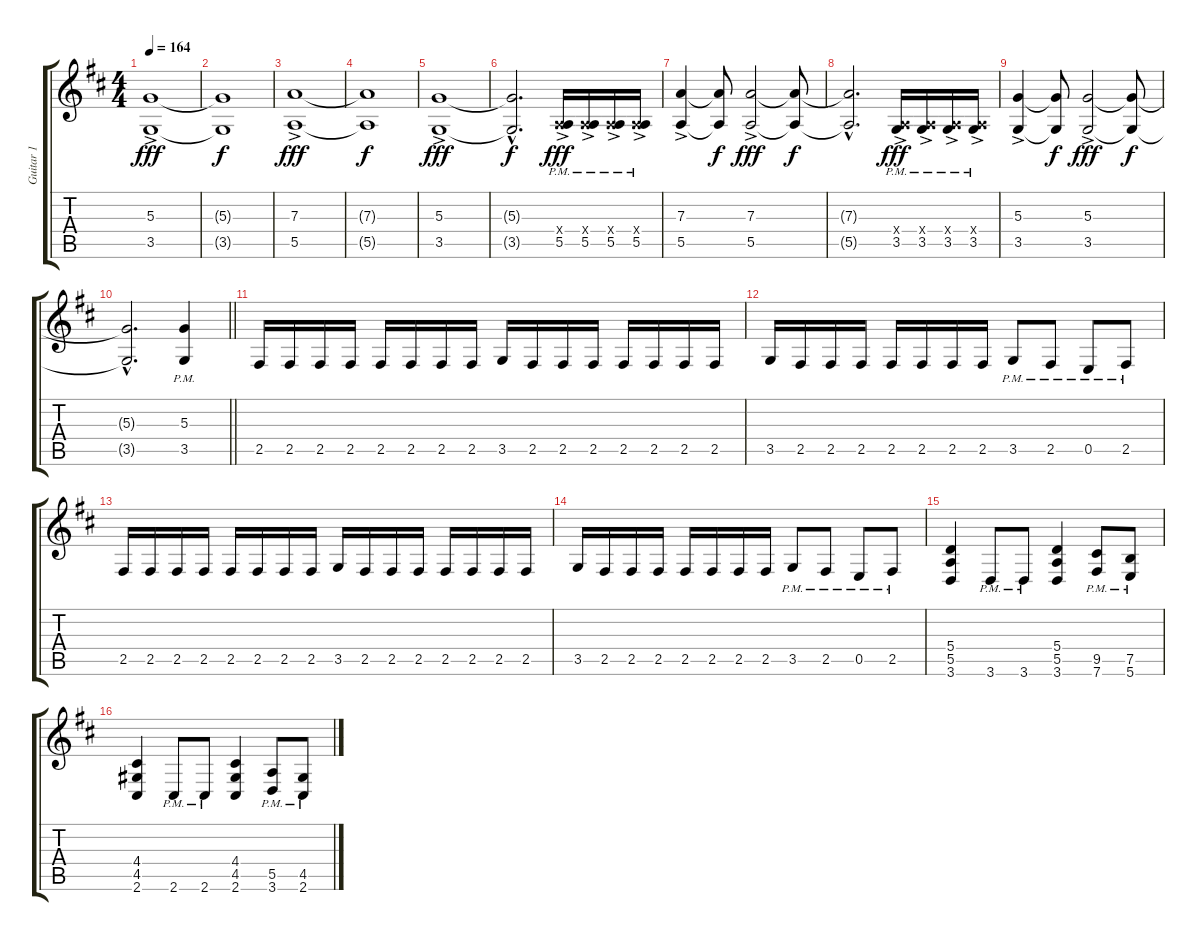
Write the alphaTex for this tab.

\track ("Guitar 1" "Guitar 1") {instrument overdrivenguitar}
\staff {score tabs}
\tuning (B3 Gb3 D3 A2 E2 B1) {hide}
\ts (4 4)
\tempo 164
\clef g2
\ks bminor
(5.3 3.5{ac}).1{dy fff} |
(5.3{t} 3.5{t}).1{dy f} |
(7.3 5.5{ac}).1{dy fff} |
(7.3{t} 5.5{t}).1{dy f} |
(5.3 3.5{ac}).1{dy fff} |
(5.3{hac t} 3.5{hac t}).2{d dy f} (0.4{x} 5.5{ac pm}).16{dy fff} (0.4{x} 5.5{ac pm}).16 (0.4{x} 5.5{ac pm}).16 (0.4{x} 5.5{ac pm}).16 |
(7.3 5.5{ac}).4 (7.3{t} 5.5{t}).8{dy f} (7.3 5.5{ac}).2{dy fff} (7.3{t} 5.5{t}).8{dy f} |
(7.3{hac t} 5.5{hac t}).2{d} (0.4{x} 3.5{ac pm}).16{dy fff} (0.4{x} 3.5{ac pm}).16 (0.4{x} 3.5{ac pm}).16 (0.4{x} 3.5{ac pm}).16 |
(5.3 3.5{ac}).4 (5.3{t} 3.5{t}).8{dy f} (5.3 3.5{ac}).2{dy fff} (5.3{t} 3.5{t}).8{dy f} |
\barLineRight lightlight
(5.3{hac t} 3.5{hac t}).2{d} (5.3{pm} 3.5{pm}).4 |
2.5.16 2.5.16 2.5.16 2.5.16 2.5.16 2.5.16 2.5.16 2.5.16 3.5.16 2.5.16 2.5.16 2.5.16 2.5.16 2.5.16 2.5.16 2.5.16 |
3.5.16 2.5.16 2.5.16 2.5.16 2.5.16 2.5.16 2.5.16 2.5.16 3.5{pm}.8 2.5{pm}.8 0.5{pm}.8 2.5{pm}.8 |
2.5.16 2.5.16 2.5.16 2.5.16 2.5.16 2.5.16 2.5.16 2.5.16 3.5.16 2.5.16 2.5.16 2.5.16 2.5.16 2.5.16 2.5.16 2.5.16 |
3.5.16 2.5.16 2.5.16 2.5.16 2.5.16 2.5.16 2.5.16 2.5.16 3.5{pm}.8 2.5{pm}.8 0.5{pm}.8 2.5{pm}.8 |
(5.4 5.5 3.6).4 3.6{pm}.8 3.6{pm}.8 (5.4 5.5 3.6).4 (9.5{pm} 7.6{pm}).8 (7.5{pm} 5.6{pm}).8 |
(4.4 4.5 2.6).4 2.6{pm}.8 2.6{pm}.8 (4.4 4.5 2.6).4 (5.5{pm} 3.6{pm}).8 (4.5{pm} 2.6{pm}).8
